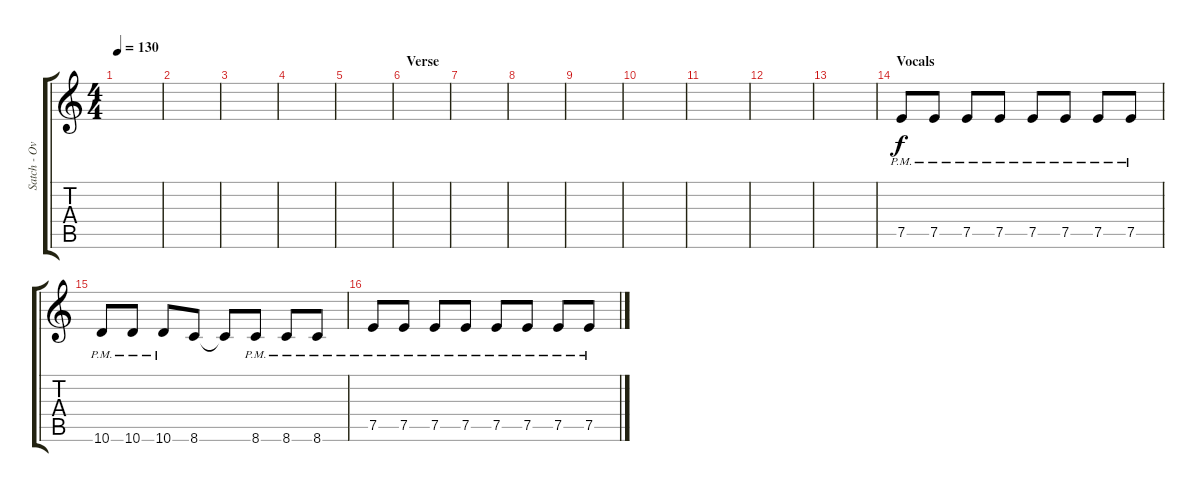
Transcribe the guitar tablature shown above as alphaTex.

\track ("Satch - Overdub" "Satch - Ov") {instrument distortionguitar}
\staff {score tabs}
\tuning (E4 B3 G3 D3 A2 E2) {hide}
\ts (4 4)
\tempo 130
\clef g2
\ks c
|
|
|
|
|
\section ("" "Verse")
|
|
|
|
|
|
|
|
\section ("" "Vocals")
7.5{pm}.8{instrument fretlessbass} 7.5{pm}.8 7.5{pm}.8 7.5{pm}.8 7.5{pm}.8 7.5{pm}.8 7.5{pm}.8 7.5{pm}.8 |
10.6{pm}.8 10.6{pm}.8 10.6{pm}.8 8.6.8 8.6{t}.8 8.6{pm}.8 8.6{pm}.8 8.6{pm}.8 |
7.5{pm}.8 7.5{pm}.8 7.5{pm}.8 7.5{pm}.8 7.5{pm}.8 7.5{pm}.8 7.5{pm}.8 7.5{pm}.8
